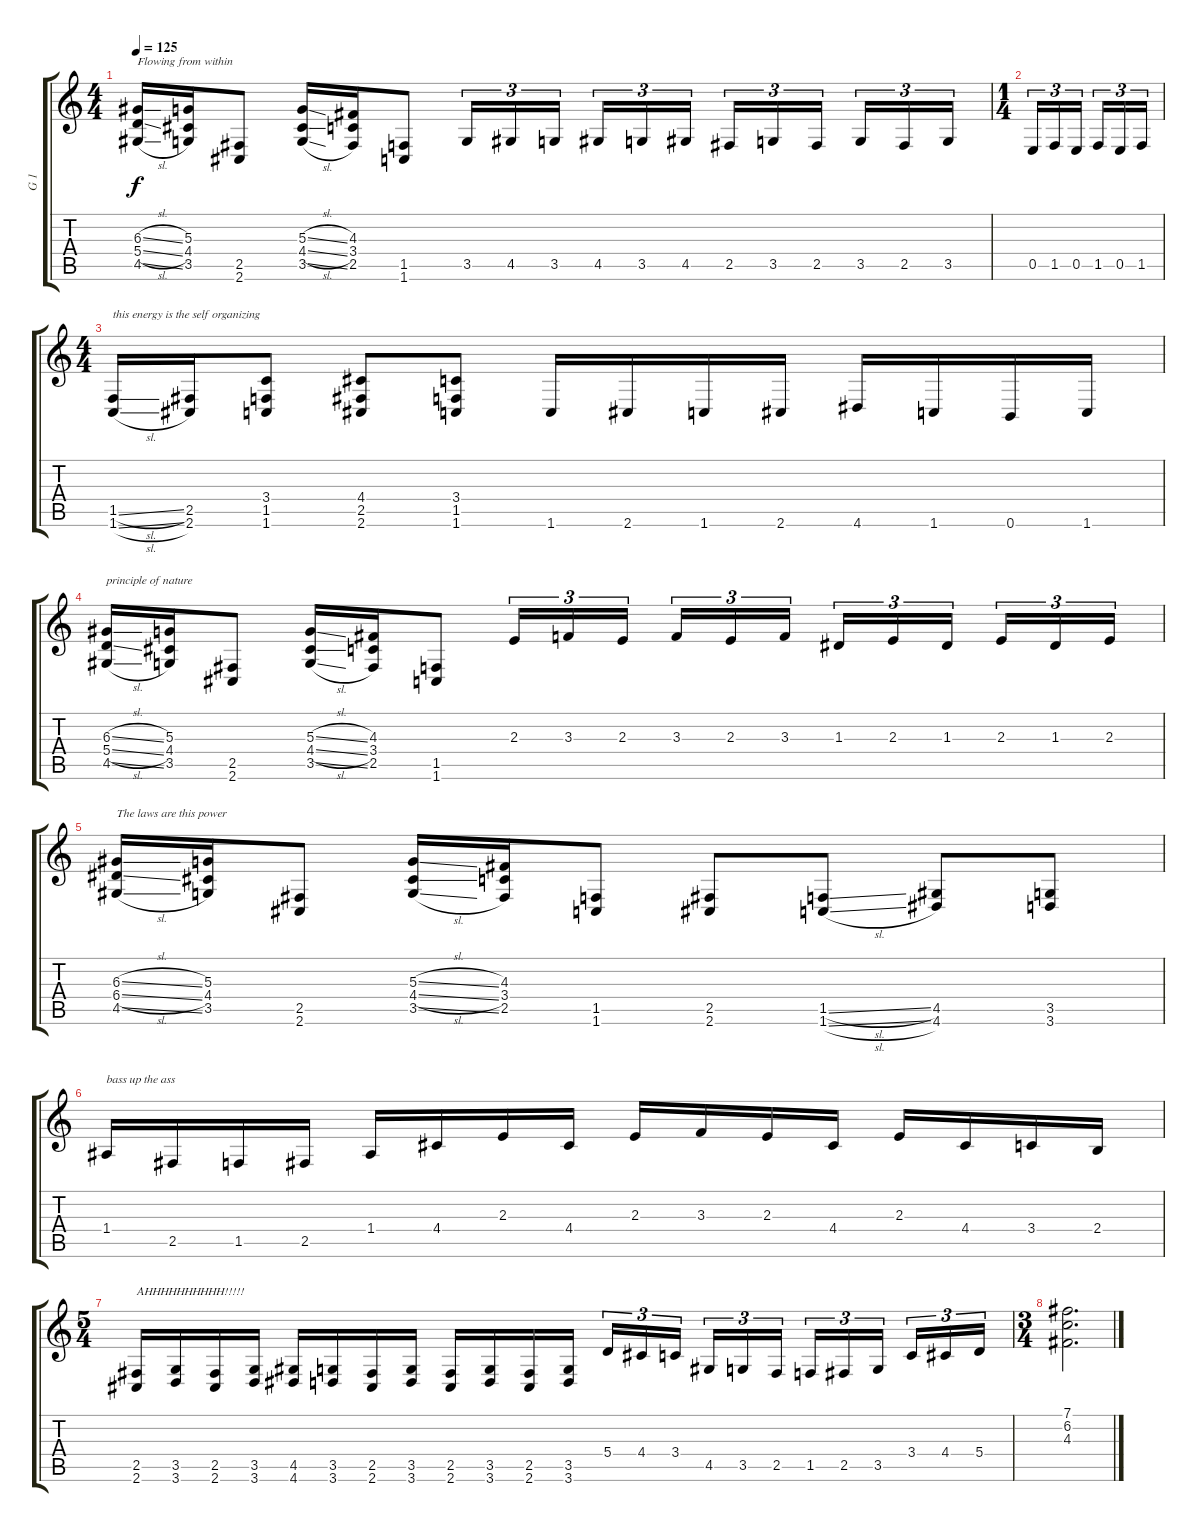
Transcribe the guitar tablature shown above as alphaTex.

\track ("G 1" "G 1") {instrument distortionguitar}
\staff {score tabs}
\tuning (B3 Gb3 D3 A2 E2 B1) {hide}
\ts (4 4)
\tempo 125
\clef g2
\ks c
(6.3{sl} 5.4{sl} 4.5{sl}).16{txt "Flowing from within" dy f} (5.3 4.4 3.5).16 (2.5 2.6).8 (5.3{sl} 4.4{sl} 3.5{sl}).16 (4.3 3.4 2.5).16 (1.5 1.6).8 3.5.16{tu (3 2)} 4.5.16{tu (3 2)} 3.5.16{tu (3 2) beam splitsecondary} 4.5.16{tu (3 2)} 3.5.16{tu (3 2)} 4.5.16{tu (3 2)} 2.5.16{tu (3 2)} 3.5.16{tu (3 2)} 2.5.16{tu (3 2) beam splitsecondary} 3.5.16{tu (3 2)} 2.5.16{tu (3 2)} 3.5.16{tu (3 2)} |
\ts (1 4)
0.5.16{tu (3 2)} 1.5.16{tu (3 2)} 0.5.16{tu (3 2) beam splitsecondary} 1.5.16{tu (3 2)} 0.5.16{tu (3 2)} 1.5.16{tu (3 2)} |
\ts (4 4)
(1.5{sl} 1.6{sl}).16{txt "this energy is the self organizing"} (2.5 2.6).16 (3.4 1.5 1.6).8 (4.4 2.5 2.6).8 (3.4 1.5 1.6).8 1.6.16 2.6.16 1.6.16 2.6.16 4.6.16 1.6.16 0.6.16 1.6.16 |
(6.3{sl} 5.4{sl} 4.5{sl}).16{txt "principle of nature"} (5.3 4.4 3.5).16 (2.5 2.6).8 (5.3{sl} 4.4{sl} 3.5{sl}).16 (4.3 3.4 2.5).16 (1.5 1.6).8 2.3.16{tu (3 2)} 3.3.16{tu (3 2)} 2.3.16{tu (3 2) beam splitsecondary} 3.3.16{tu (3 2)} 2.3.16{tu (3 2)} 3.3.16{tu (3 2)} 1.3.16{tu (3 2)} 2.3.16{tu (3 2)} 1.3.16{tu (3 2) beam splitsecondary} 2.3.16{tu (3 2)} 1.3.16{tu (3 2)} 2.3.16{tu (3 2)} |
(6.3{sl} 6.4{sl} 4.5{sl}).16{txt "The laws are this power"} (5.3 4.4 3.5).16 (2.5 2.6).8 (5.3{sl} 4.4{sl} 3.5{sl}).16 (4.3 3.4 2.5).16 (1.5 1.6).8 (2.5 2.6).8 (1.5{sl} 1.6{sl}).8 (4.5 4.6).8 (3.5 3.6).8 |
1.4.16{txt "bass up the ass" instrument electricbassfinger} 2.5.16 1.5.16 2.5.16 1.4.16 4.4.16 2.3.16 4.4.16 2.3.16 3.3.16 2.3.16 4.4.16 2.3.16 4.4.16 3.4.16 2.4.16 |
\ts (5 4)
(2.5 2.6).16{txt "AHHHHHHHHHH!!!!!" instrument distortionguitar} (3.5 3.6).16 (2.5 2.6).16 (3.5 3.6).16 (4.5 4.6).16 (3.5 3.6).16 (2.5 2.6).16 (3.5 3.6).16 (2.5 2.6).16 (3.5 3.6).16 (2.5 2.6).16 (3.5 3.6).16 5.4.16{tu (3 2)} 4.4.16{tu (3 2)} 3.4.16{tu (3 2) beam splitsecondary} 4.5.16{tu (3 2)} 3.5.16{tu (3 2)} 2.5.16{tu (3 2)} 1.5.16{tu (3 2)} 2.5.16{tu (3 2)} 3.5.16{tu (3 2) beam splitsecondary} 3.4.16{tu (3 2)} 4.4.16{tu (3 2)} 5.4.16{tu (3 2)} |
\ts (3 4)
(7.1 6.2 4.3).2{d}
